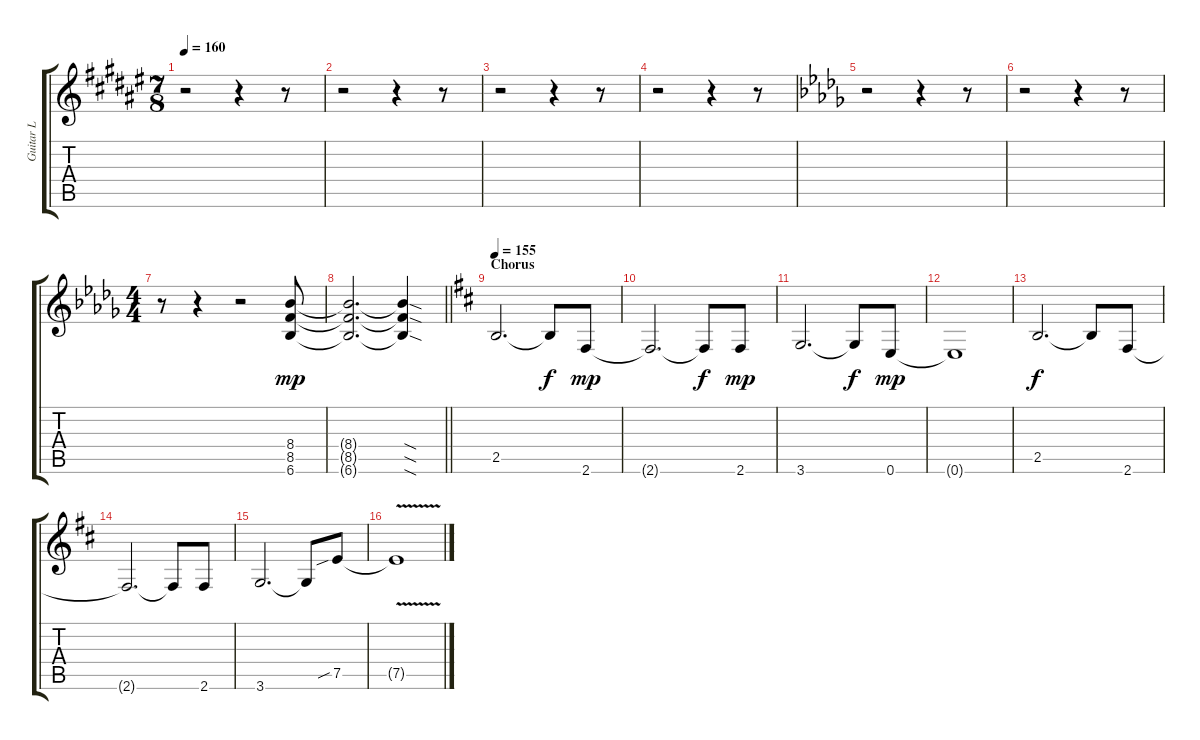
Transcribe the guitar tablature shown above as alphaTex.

\track ("Guitar L" "Guitar L") {instrument distortionguitar}
\staff {score tabs}
\tuning (E4 B3 G3 D3 A2 E2) {hide}
\ts (7 8)
\tempo 160
\clef g2
\ks f#
r.2{dy f} r.4 r.8 |
\ks d#minor
r.2 r.4 r.8 |
\ks f#
r.2 r.4 r.8 |
\ks d#minor
r.2 r.4 r.8 |
\ks db
r.2 r.4 r.8 |
r.2 r.4 r.8 |
\ts (4 4)
r.8 r.4 r.2 (8.4 8.5 6.6).8{dy mp} |
\barLineRight lightlight
(8.4{t} 8.5{t} 6.6{t}).2{d} (8.4{sod t} 8.5{sod t} 6.6{sod t}).4 |
\section ("" "Chorus")
\tempo 155
\ks d
2.5.2{d} 2.5{t}.8{dy f} 2.6.8{dy mp} |
2.6{t}.2{d} 2.6{t}.8{dy f} 2.6.8{dy mp} |
3.6.2{d} 3.6{t}.8{dy f} 0.6.8{dy mp} |
0.6{t}.1 |
2.5.2{d dy f} 2.5{t}.8 2.6.8 |
2.6{t}.2{d} 2.6{t}.8 2.6.8 |
3.6.2{d} 3.6{t}.8 7.5{sib}.8 |
7.5{v t}.1
